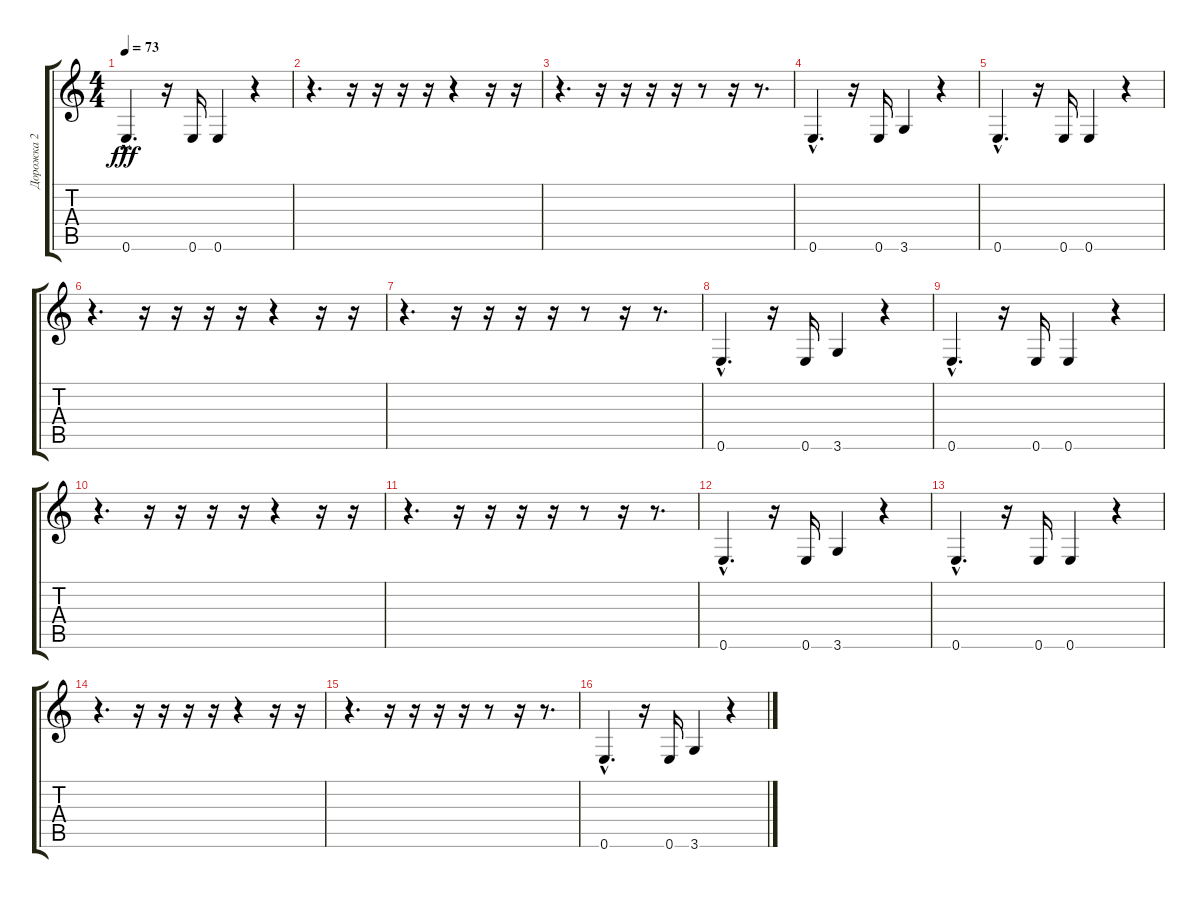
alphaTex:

\track ("Дорожка 2" "Дорожка 2") {instrument electricbassfinger}
\staff {score tabs}
\tuning (E4 B3 G3 D3 A2 E2) {hide}
\ts (4 4)
\tempo 73
\clef g2
\ks c
0.6{hac}.4{d dy fff} r.16 0.6.16 0.6.4 r.4 |
r.4{d} r.16 r.16 r.16 r.16 r.4 r.16 r.16 |
r.4{d} r.16 r.16 r.16 r.16 r.8 r.16 r.8{d} |
0.6{hac}.4{d} r.16 0.6.16 3.6.4 r.4 |
0.6{hac}.4{d} r.16 0.6.16 0.6.4 r.4 |
r.4{d} r.16 r.16 r.16 r.16 r.4 r.16 r.16 |
r.4{d} r.16 r.16 r.16 r.16 r.8 r.16 r.8{d} |
0.6{hac}.4{d} r.16 0.6.16 3.6.4 r.4 |
0.6{hac}.4{d} r.16 0.6.16 0.6.4 r.4 |
r.4{d} r.16 r.16 r.16 r.16 r.4 r.16 r.16 |
r.4{d} r.16 r.16 r.16 r.16 r.8 r.16 r.8{d} |
0.6{hac}.4{d} r.16 0.6.16 3.6.4 r.4 |
0.6{hac}.4{d} r.16 0.6.16 0.6.4 r.4 |
r.4{d} r.16 r.16 r.16 r.16 r.4 r.16 r.16 |
r.4{d} r.16 r.16 r.16 r.16 r.8 r.16 r.8{d} |
0.6{hac}.4{d} r.16 0.6.16 3.6.4 r.4
